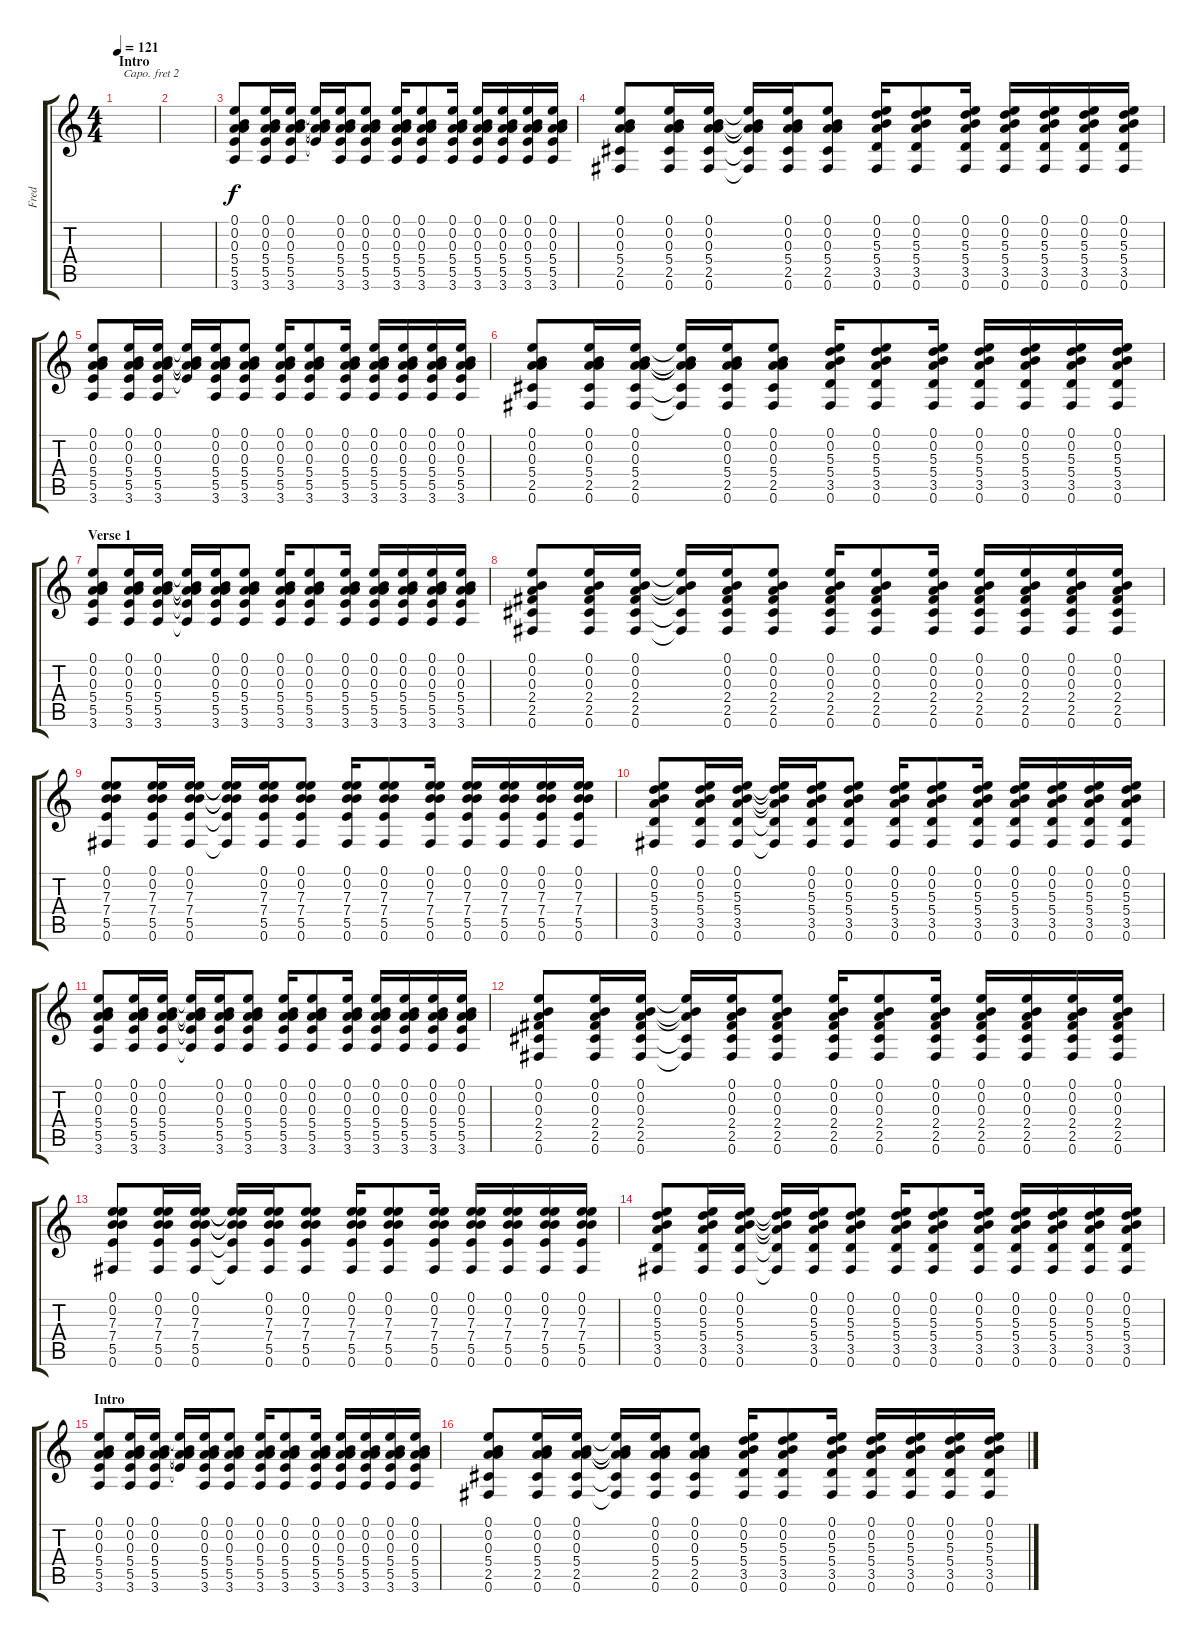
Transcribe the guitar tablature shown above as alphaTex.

\track ("Fred" "Fred") {instrument acousticguitarsteel}
\staff {score tabs}
\capo 2
\tuning (D4 A3 G3 D3 A2 E2) {hide}
\ts (4 4)
\section ("" "Intro")
\tempo 121
\clef g2
\ks c
|
|
(0.1 0.2 0.3 5.4 5.5 3.6).8 (0.1 0.2 0.3 5.4 5.5 3.6).16 (0.1 0.2 0.3 5.4 5.5 3.6).16 (0.1{t} 0.2{t} 0.3{t} 5.4{t} 5.5{t}).16 (0.1 0.2 0.3 5.4 5.5 3.6).16 (0.1 0.2 0.3 5.4 5.5 3.6).8 (0.1 0.2 0.3 5.4 5.5 3.6).16 (0.1 0.2 0.3 5.4 5.5 3.6).8 (0.1 0.2 0.3 5.4 5.5 3.6).16 (0.1 0.2 0.3 5.4 5.5 3.6).16 (0.1 0.2 0.3 5.4 5.5 3.6).16 (0.1 0.2 0.3 5.4 5.5 3.6).16 (0.1 0.2 0.3 5.4 5.5 3.6).16 |
(0.1 0.2 0.3 5.4 2.5 0.6).8 (0.1 0.2 0.3 5.4 2.5 0.6).16 (0.1 0.2 0.3 5.4 2.5 0.6).16 (0.1{t} 0.2{t} 0.3{t} 5.4{t} 2.5{t} 0.6{t}).16 (0.1 0.2 0.3 5.4 2.5 0.6).16 (0.1 0.2 0.3 5.4 2.5 0.6).8 (0.1 0.2 5.3 5.4 3.5 0.6).16 (0.1 0.2 5.3 5.4 3.5 0.6).8 (0.1 0.2 5.3 5.4 3.5 0.6).16 (0.1 0.2 5.3 5.4 3.5 0.6).16 (0.1 0.2 5.3 5.4 3.5 0.6).16 (0.1 0.2 5.3 5.4 3.5 0.6).16 (0.1 0.2 5.3 5.4 3.5 0.6).16 |
(0.1 0.2 0.3 5.4 5.5 3.6).8 (0.1 0.2 0.3 5.4 5.5 3.6).16 (0.1 0.2 0.3 5.4 5.5 3.6).16 (0.1{t} 0.2{t} 0.3{t} 5.4{t} 5.5{t}).16 (0.1 0.2 0.3 5.4 5.5 3.6).16 (0.1 0.2 0.3 5.4 5.5 3.6).8 (0.1 0.2 0.3 5.4 5.5 3.6).16 (0.1 0.2 0.3 5.4 5.5 3.6).8 (0.1 0.2 0.3 5.4 5.5 3.6).16 (0.1 0.2 0.3 5.4 5.5 3.6).16 (0.1 0.2 0.3 5.4 5.5 3.6).16 (0.1 0.2 0.3 5.4 5.5 3.6).16 (0.1 0.2 0.3 5.4 5.5 3.6).16 |
(0.1 0.2 0.3 5.4 2.5 0.6).8 (0.1 0.2 0.3 5.4 2.5 0.6).16 (0.1 0.2 0.3 5.4 2.5 0.6).16 (0.1{t} 0.2{t} 0.3{t} 5.4{t} 2.5{t} 0.6{t}).16 (0.1 0.2 0.3 5.4 2.5 0.6).16 (0.1 0.2 0.3 5.4 2.5 0.6).8 (0.1 0.2 5.3 5.4 3.5 0.6).16 (0.1 0.2 5.3 5.4 3.5 0.6).8 (0.1 0.2 5.3 5.4 3.5 0.6).16 (0.1 0.2 5.3 5.4 3.5 0.6).16 (0.1 0.2 5.3 5.4 3.5 0.6).16 (0.1 0.2 5.3 5.4 3.5 0.6).16 (0.1 0.2 5.3 5.4 3.5 0.6).16 |
\section ("" "Verse 1")
(0.1 0.2 0.3 5.4 5.5 3.6).8 (0.1 0.2 0.3 5.4 5.5 3.6).16 (0.1 0.2 0.3 5.4 5.5 3.6).16 (0.1{t} 0.2{t} 0.3{t} 5.4{t} 5.5{t} 3.6{t}).16 (0.1 0.2 0.3 5.4 5.5 3.6).16 (0.1 0.2 0.3 5.4 5.5 3.6).8 (0.1 0.2 0.3 5.4 5.5 3.6).16 (0.1 0.2 0.3 5.4 5.5 3.6).8 (0.1 0.2 0.3 5.4 5.5 3.6).16 (0.1 0.2 0.3 5.4 5.5 3.6).16 (0.1 0.2 0.3 5.4 5.5 3.6).16 (0.1 0.2 0.3 5.4 5.5 3.6).16 (0.1 0.2 0.3 5.4 5.5 3.6).16 |
(0.1 0.2 0.3 2.4 2.5 0.6).8 (0.1 0.2 0.3 2.4 2.5 0.6).16 (0.1 0.2 0.3 2.4 2.5 0.6).16 (0.1{t} 0.2{t} 0.3{t} 2.5{t} 0.6{t}).16 (0.1 0.2 0.3 2.4 2.5 0.6).16 (0.1 0.2 0.3 2.4 2.5 0.6).8 (0.1 0.2 0.3 2.4 2.5 0.6).16 (0.1 0.2 0.3 2.4 2.5 0.6).8 (0.1 0.2 0.3 2.4 2.5 0.6).16 (0.1 0.2 0.3 2.4 2.5 0.6).16 (0.1 0.2 0.3 2.4 2.5 0.6).16 (0.1 0.2 0.3 2.4 2.5 0.6).16 (0.1 0.2 0.3 2.4 2.5 0.6).16 |
(0.1 0.2 7.3 7.4 5.5 0.6).8 (0.1 0.2 7.3 7.4 5.5 0.6).16 (0.1 0.2 7.3 7.4 5.5 0.6).16 (0.1{t} 0.2{t} 7.3{t} 7.4{t} 5.5{t} 0.6{t}).16 (0.1 0.2 7.3 7.4 5.5 0.6).16 (0.1 0.2 7.3 7.4 5.5 0.6).8 (0.1 0.2 7.3 7.4 5.5 0.6).16 (0.1 0.2 7.3 7.4 5.5 0.6).8 (0.1 0.2 7.3 7.4 5.5 0.6).16 (0.1 0.2 7.3 7.4 5.5 0.6).16 (0.1 0.2 7.3 7.4 5.5 0.6).16 (0.1 0.2 7.3 7.4 5.5 0.6).16 (0.1 0.2 7.3 7.4 5.5 0.6).16 |
(0.1 0.2 5.3 5.4 3.5 0.6).8 (0.1 0.2 5.3 5.4 3.5 0.6).16 (0.1 0.2 5.3 5.4 3.5 0.6).16 (0.1{t} 0.2{t} 5.3{t} 5.4{t} 3.5{t} 0.6{t}).16 (0.1 0.2 5.3 5.4 3.5 0.6).16 (0.1 0.2 5.3 5.4 3.5 0.6).8 (0.1 0.2 5.3 5.4 3.5 0.6).16 (0.1 0.2 5.3 5.4 3.5 0.6).8 (0.1 0.2 5.3 5.4 3.5 0.6).16 (0.1 0.2 5.3 5.4 3.5 0.6).16 (0.1 0.2 5.3 5.4 3.5 0.6).16 (0.1 0.2 5.3 5.4 3.5 0.6).16 (0.1 0.2 5.3 5.4 3.5 0.6).16 |
(0.1 0.2 0.3 5.4 5.5 3.6).8 (0.1 0.2 0.3 5.4 5.5 3.6).16 (0.1 0.2 0.3 5.4 5.5 3.6).16 (0.1{t} 0.2{t} 0.3{t} 5.4{t} 5.5{t} 3.6{t}).16 (0.1 0.2 0.3 5.4 5.5 3.6).16 (0.1 0.2 0.3 5.4 5.5 3.6).8 (0.1 0.2 0.3 5.4 5.5 3.6).16 (0.1 0.2 0.3 5.4 5.5 3.6).8 (0.1 0.2 0.3 5.4 5.5 3.6).16 (0.1 0.2 0.3 5.4 5.5 3.6).16 (0.1 0.2 0.3 5.4 5.5 3.6).16 (0.1 0.2 0.3 5.4 5.5 3.6).16 (0.1 0.2 0.3 5.4 5.5 3.6).16 |
(0.1 0.2 0.3 2.4 2.5 0.6).8 (0.1 0.2 0.3 2.4 2.5 0.6).16 (0.1 0.2 0.3 2.4 2.5 0.6).16 (0.1{t} 0.2{t} 0.3{t} 2.5{t} 0.6{t}).16 (0.1 0.2 0.3 2.4 2.5 0.6).16 (0.1 0.2 0.3 2.4 2.5 0.6).8 (0.1 0.2 0.3 2.4 2.5 0.6).16 (0.1 0.2 0.3 2.4 2.5 0.6).8 (0.1 0.2 0.3 2.4 2.5 0.6).16 (0.1 0.2 0.3 2.4 2.5 0.6).16 (0.1 0.2 0.3 2.4 2.5 0.6).16 (0.1 0.2 0.3 2.4 2.5 0.6).16 (0.1 0.2 0.3 2.4 2.5 0.6).16 |
(0.1 0.2 7.3 7.4 5.5 0.6).8 (0.1 0.2 7.3 7.4 5.5 0.6).16 (0.1 0.2 7.3 7.4 5.5 0.6).16 (0.1{t} 0.2{t} 7.3{t} 7.4{t} 5.5{t} 0.6{t}).16 (0.1 0.2 7.3 7.4 5.5 0.6).16 (0.1 0.2 7.3 7.4 5.5 0.6).8 (0.1 0.2 7.3 7.4 5.5 0.6).16 (0.1 0.2 7.3 7.4 5.5 0.6).8 (0.1 0.2 7.3 7.4 5.5 0.6).16 (0.1 0.2 7.3 7.4 5.5 0.6).16 (0.1 0.2 7.3 7.4 5.5 0.6).16 (0.1 0.2 7.3 7.4 5.5 0.6).16 (0.1 0.2 7.3 7.4 5.5 0.6).16 |
(0.1 0.2 5.3 5.4 3.5 0.6).8 (0.1 0.2 5.3 5.4 3.5 0.6).16 (0.1 0.2 5.3 5.4 3.5 0.6).16 (0.1{t} 0.2{t} 5.3{t} 5.4{t} 3.5{t} 0.6{t}).16 (0.1 0.2 5.3 5.4 3.5 0.6).16 (0.1 0.2 5.3 5.4 3.5 0.6).8 (0.1 0.2 5.3 5.4 3.5 0.6).16 (0.1 0.2 5.3 5.4 3.5 0.6).8 (0.1 0.2 5.3 5.4 3.5 0.6).16 (0.1 0.2 5.3 5.4 3.5 0.6).16 (0.1 0.2 5.3 5.4 3.5 0.6).16 (0.1 0.2 5.3 5.4 3.5 0.6).16 (0.1 0.2 5.3 5.4 3.5 0.6).16 |
\section ("" "Intro")
(0.1 0.2 0.3 5.4 5.5 3.6).8 (0.1 0.2 0.3 5.4 5.5 3.6).16 (0.1 0.2 0.3 5.4 5.5 3.6).16 (0.1{t} 0.2{t} 0.3{t} 5.4{t} 5.5{t}).16 (0.1 0.2 0.3 5.4 5.5 3.6).16 (0.1 0.2 0.3 5.4 5.5 3.6).8 (0.1 0.2 0.3 5.4 5.5 3.6).16 (0.1 0.2 0.3 5.4 5.5 3.6).8 (0.1 0.2 0.3 5.4 5.5 3.6).16 (0.1 0.2 0.3 5.4 5.5 3.6).16 (0.1 0.2 0.3 5.4 5.5 3.6).16 (0.1 0.2 0.3 5.4 5.5 3.6).16 (0.1 0.2 0.3 5.4 5.5 3.6).16 |
(0.1 0.2 0.3 5.4 2.5 0.6).8 (0.1 0.2 0.3 5.4 2.5 0.6).16 (0.1 0.2 0.3 5.4 2.5 0.6).16 (0.1{t} 0.2{t} 0.3{t} 5.4{t} 2.5{t} 0.6{t}).16 (0.1 0.2 0.3 5.4 2.5 0.6).16 (0.1 0.2 0.3 5.4 2.5 0.6).8 (0.1 0.2 5.3 5.4 3.5 0.6).16 (0.1 0.2 5.3 5.4 3.5 0.6).8 (0.1 0.2 5.3 5.4 3.5 0.6).16 (0.1 0.2 5.3 5.4 3.5 0.6).16 (0.1 0.2 5.3 5.4 3.5 0.6).16 (0.1 0.2 5.3 5.4 3.5 0.6).16 (0.1 0.2 5.3 5.4 3.5 0.6).16
